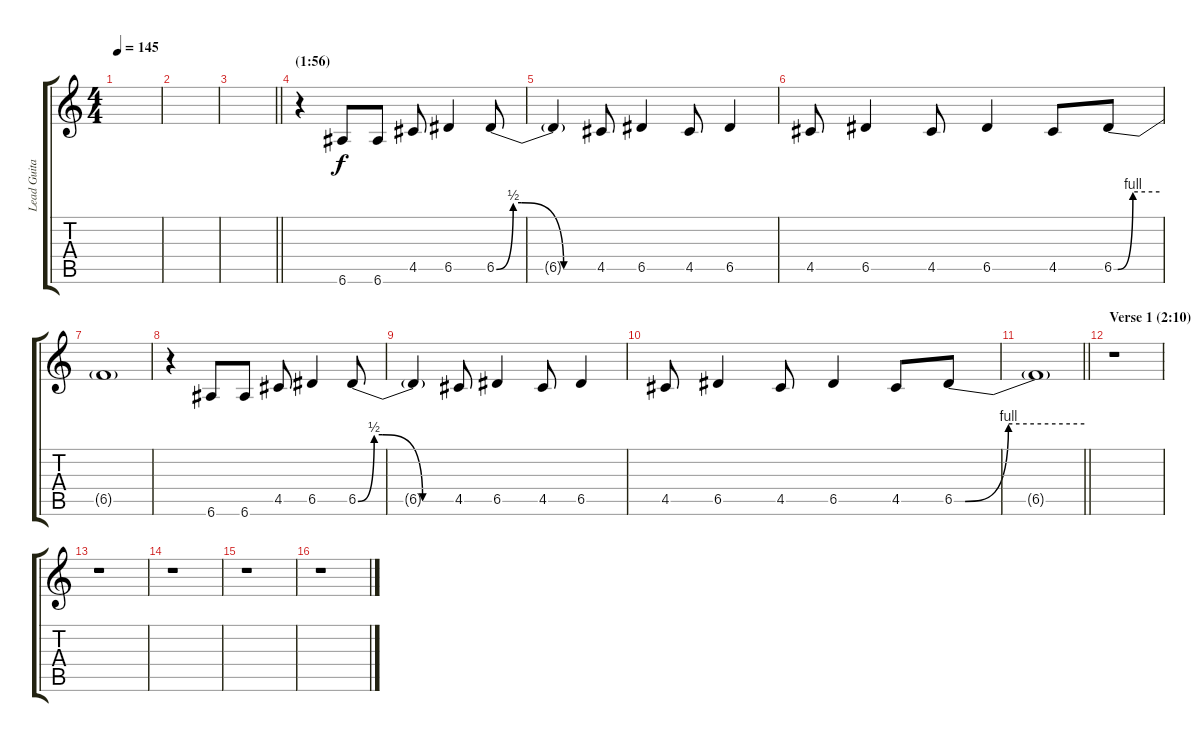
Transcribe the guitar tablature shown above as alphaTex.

\track ("Lead Guitar" "Lead Guita") {instrument overdrivenguitar}
\staff {score tabs}
\tuning (E4 B3 G3 D3 A2 E2) {hide}
\ts (4 4)
\tempo 145
\clef g2
\ks c
|
|
\barLineRight lightlight
|
\section ("" "(1:56)")
r.4 6.6.8 6.6.8 4.5.8 6.5.4 6.5{be (custom 0 0 10 2 15 2 40 0 60 0)}.8 |
6.5{t}.4 4.5.8 6.5.4 4.5.8 6.5.4 |
4.5.8 6.5.4 4.5.8 6.5.4 4.5.8 6.5{be (custom 0 0 5 0 25 4 60 4)}.8 |
6.5{t}.1 |
r.4 6.6.8 6.6.8 4.5.8 6.5.4 6.5{be (custom 0 0 10 2 15 2 40 0 60 0)}.8 |
6.5{t}.4 4.5.8 6.5.4 4.5.8 6.5.4 |
4.5.8 6.5.4 4.5.8 6.5.4 4.5.8 6.5{be (custom 0 0 5 0 25 4 60 4)}.8 |
\barLineRight lightlight
6.5{t}.1 |
\section ("" "Verse 1 (2:10)")
r.1 |
r.1 |
r.1 |
r.1 |
r.1
